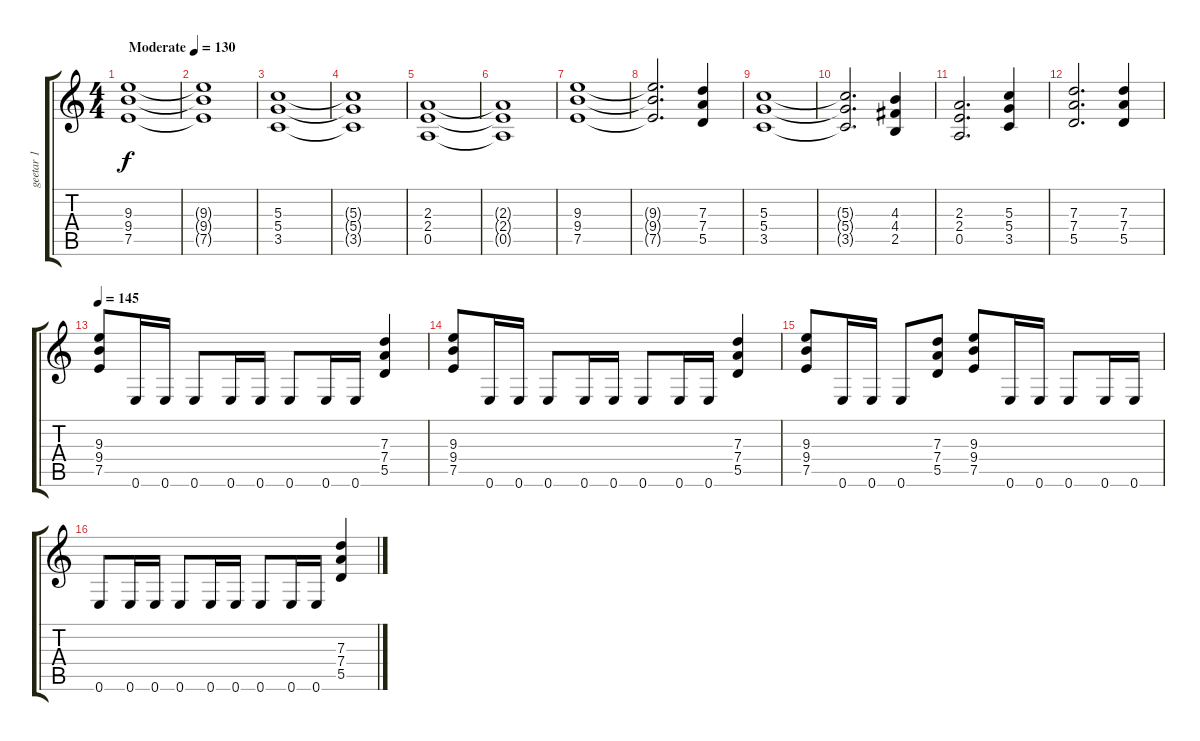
\track ("geetar 1" "geetar 1") {instrument distortionguitar}
\staff {score tabs}
\tuning (E4 B3 G3 D3 A2 E2) {hide}
\ts (4 4)
\tempo (130 "Moderate")
\clef g2
\ks c
(9.3 9.4 7.5).1{dy f instrument distortionguitar} |
(9.3{t} 9.4{t} 7.5{t}).1 |
(5.3 5.4 3.5).1 |
(5.3{t} 5.4{t} 3.5{t}).1 |
(2.3 2.4 0.5).1 |
(2.3{t} 2.4{t} 0.5{t}).1 |
(9.3 9.4 7.5).1 |
(9.3{t} 9.4{t} 7.5{t}).2{d} (7.3 7.4 5.5).4 |
(5.3 5.4 3.5).1 |
(5.3{t} 5.4{t} 3.5{t}).2{d} (4.3 4.4 2.5).4 |
(2.3 2.4 0.5).2{d} (5.3 5.4 3.5).4 |
(7.3 7.4 5.5).2{d} (7.3 7.4 5.5).4 |
\tempo 145
(9.3 9.4 7.5).8 0.6.16 0.6.16 0.6.8 0.6.16 0.6.16 0.6.8 0.6.16 0.6.16 (7.3 7.4 5.5).4 |
(9.3 9.4 7.5).8 0.6.16 0.6.16 0.6.8 0.6.16 0.6.16 0.6.8 0.6.16 0.6.16 (7.3 7.4 5.5).4 |
(9.3 9.4 7.5).8 0.6.16 0.6.16 0.6.8 (7.3 7.4 5.5).8 (9.3 9.4 7.5).8 0.6.16 0.6.16 0.6.8 0.6.16 0.6.16 |
0.6.8 0.6.16 0.6.16 0.6.8 0.6.16 0.6.16 0.6.8 0.6.16 0.6.16 (7.3 7.4 5.5).4
